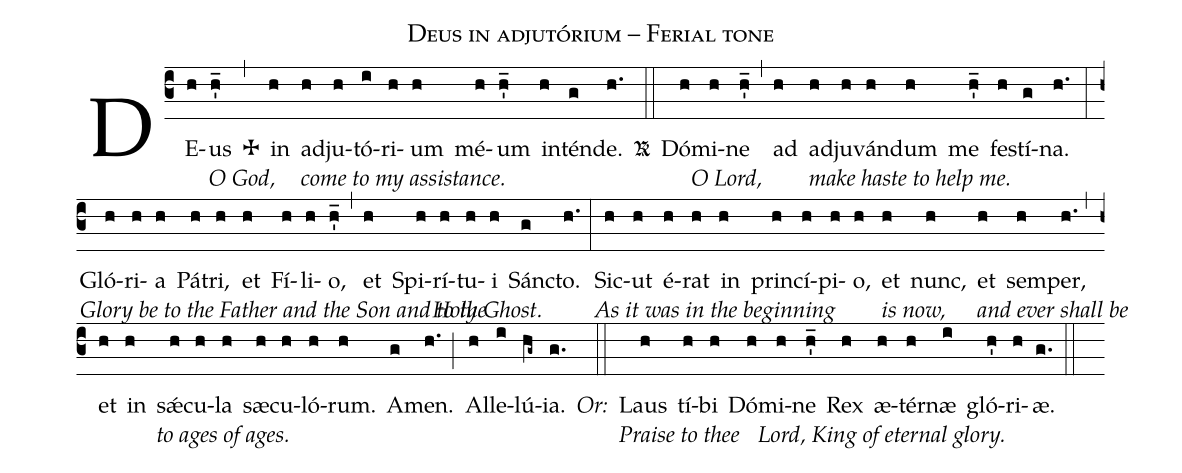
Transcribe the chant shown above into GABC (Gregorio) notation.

name: Deus in adjutórium -- Ferial tone;
%%
DE(c3h)us[O God,](h_') <v>\grecross</v>(,)
in(h) ad[come to my assistance.](h)ju(h)tó(i)ri(h)um(h) mé(h)um(h'_) in(h)tén(g)de.(h.) <v>\gothRbar</v>(::)
Dó(h)mi[O Lord,](h)ne(h_') (,)
ad(h)  ad[make haste to help me.](h)ju(h)ván(h)dum(h) me(h'_) fe(h)stí(g)na.(h.) (:)
Gló[Glory be to the Father and the Son and to the](h)ri(h)a(h) Pá(h)tri,(h) et(h) Fí(h)li(h)o,(h'_) (,)
et(h) Spi(h)rí[Holy Ghost.](h)tu(h)i(h) Sán(g)cto.(h.) (:)
Sic[As it was in the beginning](h)ut(h) é(h)rat(h) in(h) prin(h)cí(h)pi(h)o,(h) et[is now,](h) nunc,(h) et[and ever shall be](h) sem(h)per,(h.) (,)
et(h) in(h) sǽ[to ages of ages.](h)cu(h)la(h) sæ(h)cu(h)ló(h)rum.(h) A(g)men.(h.) (;)
Al(h)le(i)lú(hg~)ia.(g.) <i>Or:</i>(::)
Laus[Praise to thee](h) tí(h)bi(h) Dó(h)mi[Lord, King of eternal glory.](h)ne(h'_) Rex(h) æ(h)tér(h)næ(i) gló(h')ri(h)æ.(g.) (::)
